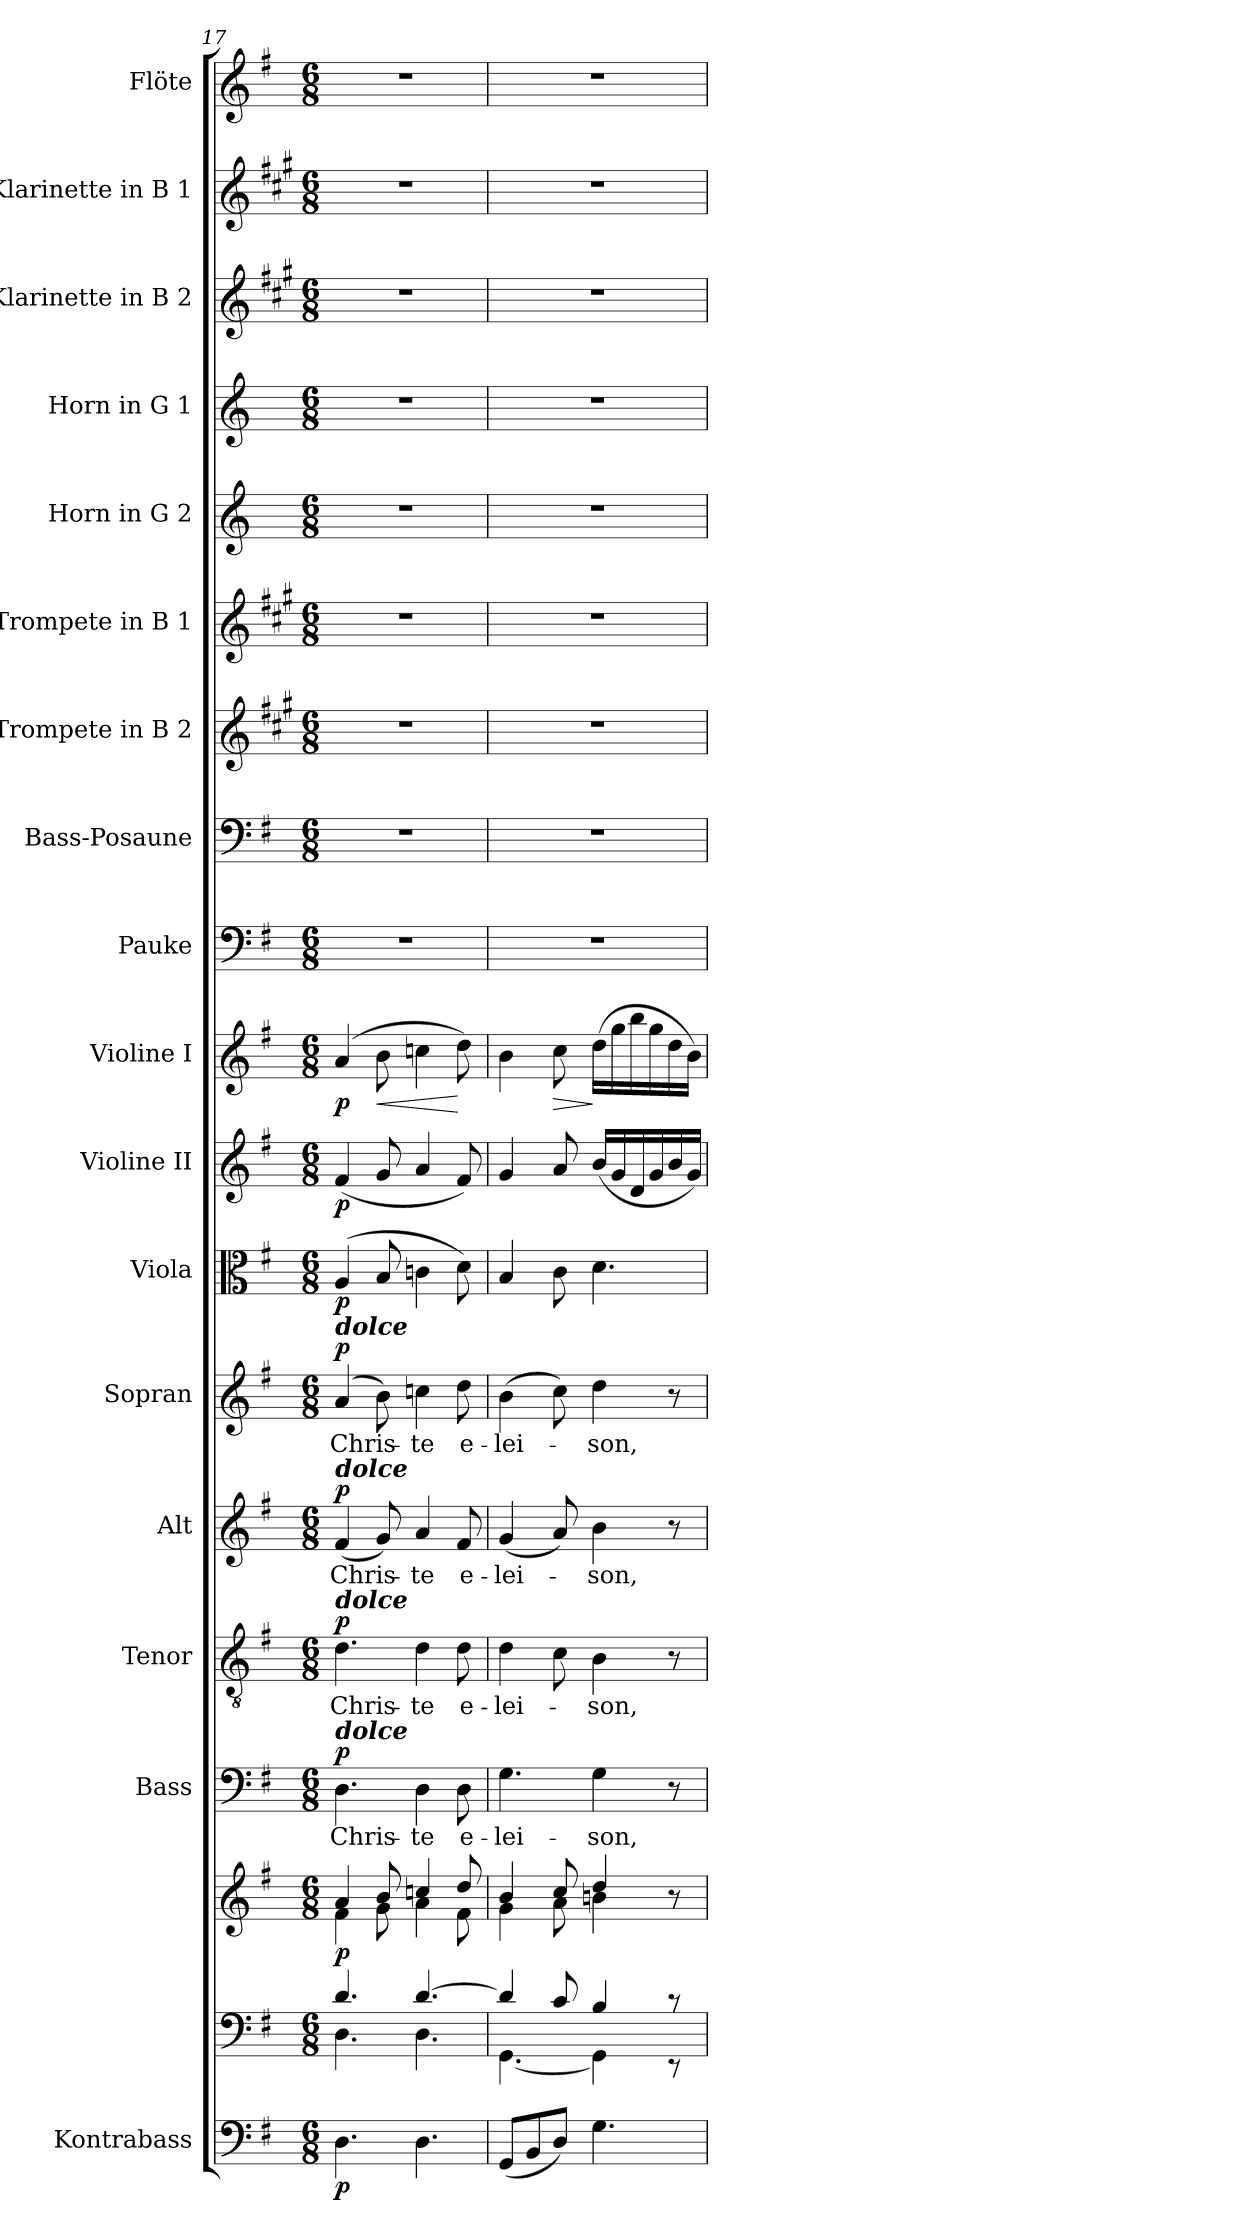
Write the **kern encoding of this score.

**kern	**dynam	**kern	**kern	**dynam	**kern	**text	**dynam	**kern	**text	**dynam	**kern	**text	**dynam	**kern	**text	**dynam	**kern	**dynam	**kern	**dynam	**kern	**dynam	**kern	**kern	**kern	**kern	**kern	**kern	**kern	**kern	**kern
*part18	*part18	*part17	*part17	*part17	*part16	*part16	*part16	*part15	*part15	*part15	*part14	*part14	*part14	*part13	*part13	*part13	*part12	*part12	*part11	*part11	*part10	*part10	*part9	*part8	*part7	*part6	*part5	*part4	*part3	*part2	*part1
*staff19	*staff19	*staff18	*staff17	*staff17/18	*staff16	*staff16	*staff16	*staff15	*staff15	*staff15	*staff14	*staff14	*staff14	*staff13	*staff13	*staff13	*staff12	*staff12	*staff11	*staff11	*staff10	*staff10	*staff9	*staff8	*staff7	*staff6	*staff5	*staff4	*staff3	*staff2	*staff1
*I"Kontrabass	*	*	*	*	*I"Bass	*	*	*I"Tenor	*	*	*I"Alt	*	*	*I"Sopran	*	*	*I"Viola	*	*I"Violine II	*	*I"Violine I	*	*I"Pauke	*I"Bass-Posaune	*I"Trompete in B 2	*I"Trompete in B 1	*I"Horn in G 2	*I"Horn in G 1	*I"Klarinette in B 2	*I"Klarinette in B 1	*I"Flöte
*I'Kb.	*	*	*	*	*I'B	*	*	*I'T	*	*	*I'A	*	*	*I'S	*	*	*I'Vla.	*	*I'Vl. II	*	*I'Vl. I	*	*I'Pk.	*I'B. Pos.	*	*	*I'Hrn. 2	*I'Hrn. 1	*	*	*I'Fl.
*clefF4	*	*clefF4	*clefG2	*	*clefF4	*	*	*clefGv2	*	*	*clefG2	*	*	*clefG2	*	*	*clefC3	*	*clefG2	*	*clefG2	*	*clefF4	*clefF4	*clefG2	*clefG2	*clefG2	*clefG2	*clefG2	*clefG2	*clefG2
*ITrd7c12	*	*	*	*	*	*	*	*	*	*	*	*	*	*	*	*	*	*	*	*	*	*	*	*	*ITrd1c2	*ITrd1c2	*ITrd3c5	*ITrd3c5	*ITrd1c2	*ITrd1c2	*
*k[f#]	*	*k[f#]	*k[f#]	*	*k[f#]	*	*	*k[f#]	*	*	*k[f#]	*	*	*k[f#]	*	*	*k[f#]	*	*k[f#]	*	*k[f#]	*	*k[f#]	*k[f#]	*k[f#]	*k[f#]	*k[f#]	*k[f#]	*k[f#]	*k[f#]	*k[f#]
*G:	*	*G:	*G:	*	*G:	*	*	*G:	*	*	*G:	*	*	*G:	*	*	*G:	*	*G:	*	*G:	*	*G:	*G:	*G:	*G:	*G:	*G:	*G:	*G:	*G:
*M6/8	*	*M6/8	*M6/8	*	*M6/8	*	*	*M6/8	*	*	*M6/8	*	*	*M6/8	*	*	*M6/8	*	*M6/8	*	*M6/8	*	*M6/8	*M6/8	*M6/8	*M6/8	*M6/8	*M6/8	*M6/8	*M6/8	*M6/8
=17	=17	=17	=17	=17	=17	=17	=17	=17	=17	=17	=17	=17	=17	=17	=17	=17	=17	=17	=17	=17	=17	=17	=17	=17	=17	=17	=17	=17	=17	=17	=17
*	*	*^	*^	*	*	*	*	*	*	*	*	*	*	*	*	*	*	*	*	*	*	*	*	*	*	*	*	*	*	*	*
!	!	!	!	!	!	!	!	!	!	!	!	!	!	!	!	!LO:TX:a:Bi:t=dolce	!	!	!	!	!	!	!	!	!	!	!	!	!	!	!	!	!
!	!	!	!	!	!	!	!	!	!	!	!	!	!LO:TX:a:Bi:t=dolce	!	!	!	!	!	!	!	!	!	!	!	!	!	!	!	!	!	!	!	!
!	!	!	!	!	!	!	!	!	!	!LO:TX:a:Bi:t=dolce	!	!	!	!	!	!	!	!	!	!	!	!	!	!	!	!	!	!	!	!	!	!	!
!	!	!	!	!	!	!	!LO:TX:a:Bi:t=dolce	!	!	!	!	!	!	!	!	!	!	!	!	!	!	!	!	!	!	!	!	!	!	!	!	!	!
!	!LO:DY:b	!	!	!	!	!LO:DY:b	!	!LO:LY:b	!LO:DY:a	!	!LO:LY:b	!LO:DY:a	!	!LO:LY:b	!LO:DY:a	!	!LO:LY:b	!LO:DY:a	!	!LO:DY:b	!	!LO:DY:b	!	!LO:DY:b	!	!	!	!	!	!	!	!	!
4.DD\	p	4.d/	4.D\	4a/	4f#\	p	4.D\	Chris-	p	4.d\	Chris-	p	(<4f#/	Chris-	p	(4a/	Chris-	p	(4A/	p	(<4f#/	p	(4a/	p	2.r	2.r	2.r	2.r	2.r	2.r	2.r	2.r	2.r
!	!	!	!	!	!	!	!	!	!	!	!	!	!	!	!	!	!	!	!	!	!	!	!	!LO:HP:b	!	!	!	!	!	!	!	!	!
.	.	.	.	8b/	8g\	.	.	.	.	.	.	.	8g/)	.	.	8b\)	.	.	8B/	.	8g/	.	8b\	<	.	.	.	.	.	.	.	.	.
!	!	!	!	!	!	!	!	!LO:LY:b	!	!	!LO:LY:b	!	!	!LO:LY:b	!	!	!LO:LY:b	!	!	!	!	!	!	!	!	!	!	!	!	!	!	!	!
4.DD\	.	[>4.d/	4.D\	4ccn/	4a\	.	4D\	-te	.	4d\	-te	.	4a/	-te	.	4ccn\	-te	.	4cn\	.	4a/	.	4ccn\	.	.	.	.	.	.	.	.	.	.
!	!	!	!	!	!	!	!	!LO:LY:b	!	!	!LO:LY:b	!	!	!LO:LY:b	!	!	!LO:LY:b	!	!	!	!	!	!	!	!	!	!	!	!	!	!	!	!
.	.	.	.	8dd/	8f#\	.	8D\	e-	.	8d\	e-	.	8f#/	e-	.	8dd\	e-	.	8d\)	.	8f#/)	.	8dd\)	[	.	.	.	.	.	.	.	.	.
=18	=18	=18	=18	=18	=18	=18	=18	=18	=18	=18	=18	=18	=18	=18	=18	=18	=18	=18	=18	=18	=18	=18	=18	=18	=18	=18	=18	=18	=18	=18	=18	=18	=18
!	!	!	!	!	!	!	!	!LO:LY:b	!	!	!LO:LY:b	!	!	!LO:LY:b	!	!	!LO:LY:b	!	!	!	!	!	!	!	!	!	!	!	!	!	!	!	!
(<8GGG/L	.	4d/]	[<4.GG\	4b/	4g\	.	4.G\	-lei-	.	4d\	-lei-	.	(<4g/	-lei-	.	(>4b\	-lei-	.	4B/	.	4g/	.	4b\	.	2.r	2.r	2.r	2.r	2.r	2.r	2.r	2.r	2.r
8BBB/	.	.	.	.	.	.	.	.	.	.	.	.	.	.	.	.	.	.	.	.	.	.	.	.	.	.	.	.	.	.	.	.	.
!	!	!	!	!	!	!	!	!	!	!	!	!	!	!	!	!	!	!	!	!	!	!	!	!LO:HP:b	!	!	!	!	!	!	!	!	!
8DD/J)	.	8c/	.	8cc/	8a\	.	.	.	.	8c\	.	.	8a/)	.	.	8cc\)	.	.	8c\	.	8a/	.	8cc\	>	.	.	.	.	.	.	.	.	.
!	!	!	!	!	!	!	!	!LO:LY:b	!	!	!LO:LY:b	!	!	!LO:LY:b	!	!	!LO:LY:b	!	!	!	!	!	!	!	!	!	!	!	!	!	!	!	!
4.GG\	.	4B/	4GG\]	4dd/	4bn\	.	4G\	-son,	.	4B\	-son,	.	4b\	-son,	.	4dd\	-son,	.	4.d\	.	(<16b/LL	.	(>16dd\LL	]	.	.	.	.	.	.	.	.	.
.	.	.	.	.	.	.	.	.	.	.	.	.	.	.	.	.	.	.	.	.	16g/	.	16gg\	.	.	.	.	.	.	.	.	.	.
.	.	.	.	.	.	.	.	.	.	.	.	.	.	.	.	.	.	.	.	.	16d/	.	16bb\	.	.	.	.	.	.	.	.	.	.
.	.	.	.	.	.	.	.	.	.	.	.	.	.	.	.	.	.	.	.	.	16g/	.	16gg\	.	.	.	.	.	.	.	.	.	.
.	.	8r	8r	8r	8ryy	.	8r	.	.	8r	.	.	8r	.	.	8r	.	.	.	.	16b/	.	16dd\	.	.	.	.	.	.	.	.	.	.
.	.	.	.	.	.	.	.	.	.	.	.	.	.	.	.	.	.	.	.	.	16g/JJ)	.	16b\JJ)	.	.	.	.	.	.	.	.	.	.
*	*	*v	*v	*	*	*	*	*	*	*	*	*	*	*	*	*	*	*	*	*	*	*	*	*	*	*	*	*	*	*	*	*	*
*	*	*	*v	*v	*	*	*	*	*	*	*	*	*	*	*	*	*	*	*	*	*	*	*	*	*	*	*	*	*	*	*	*
=	=	=	=	=	=	=	=	=	=	=	=	=	=	=	=	=	=	=	=	=	=	=	=	=	=	=	=	=	=	=	=
*-	*-	*-	*-	*-	*-	*-	*-	*-	*-	*-	*-	*-	*-	*-	*-	*-	*-	*-	*-	*-	*-	*-	*-	*-	*-	*-	*-	*-	*-	*-	*-
